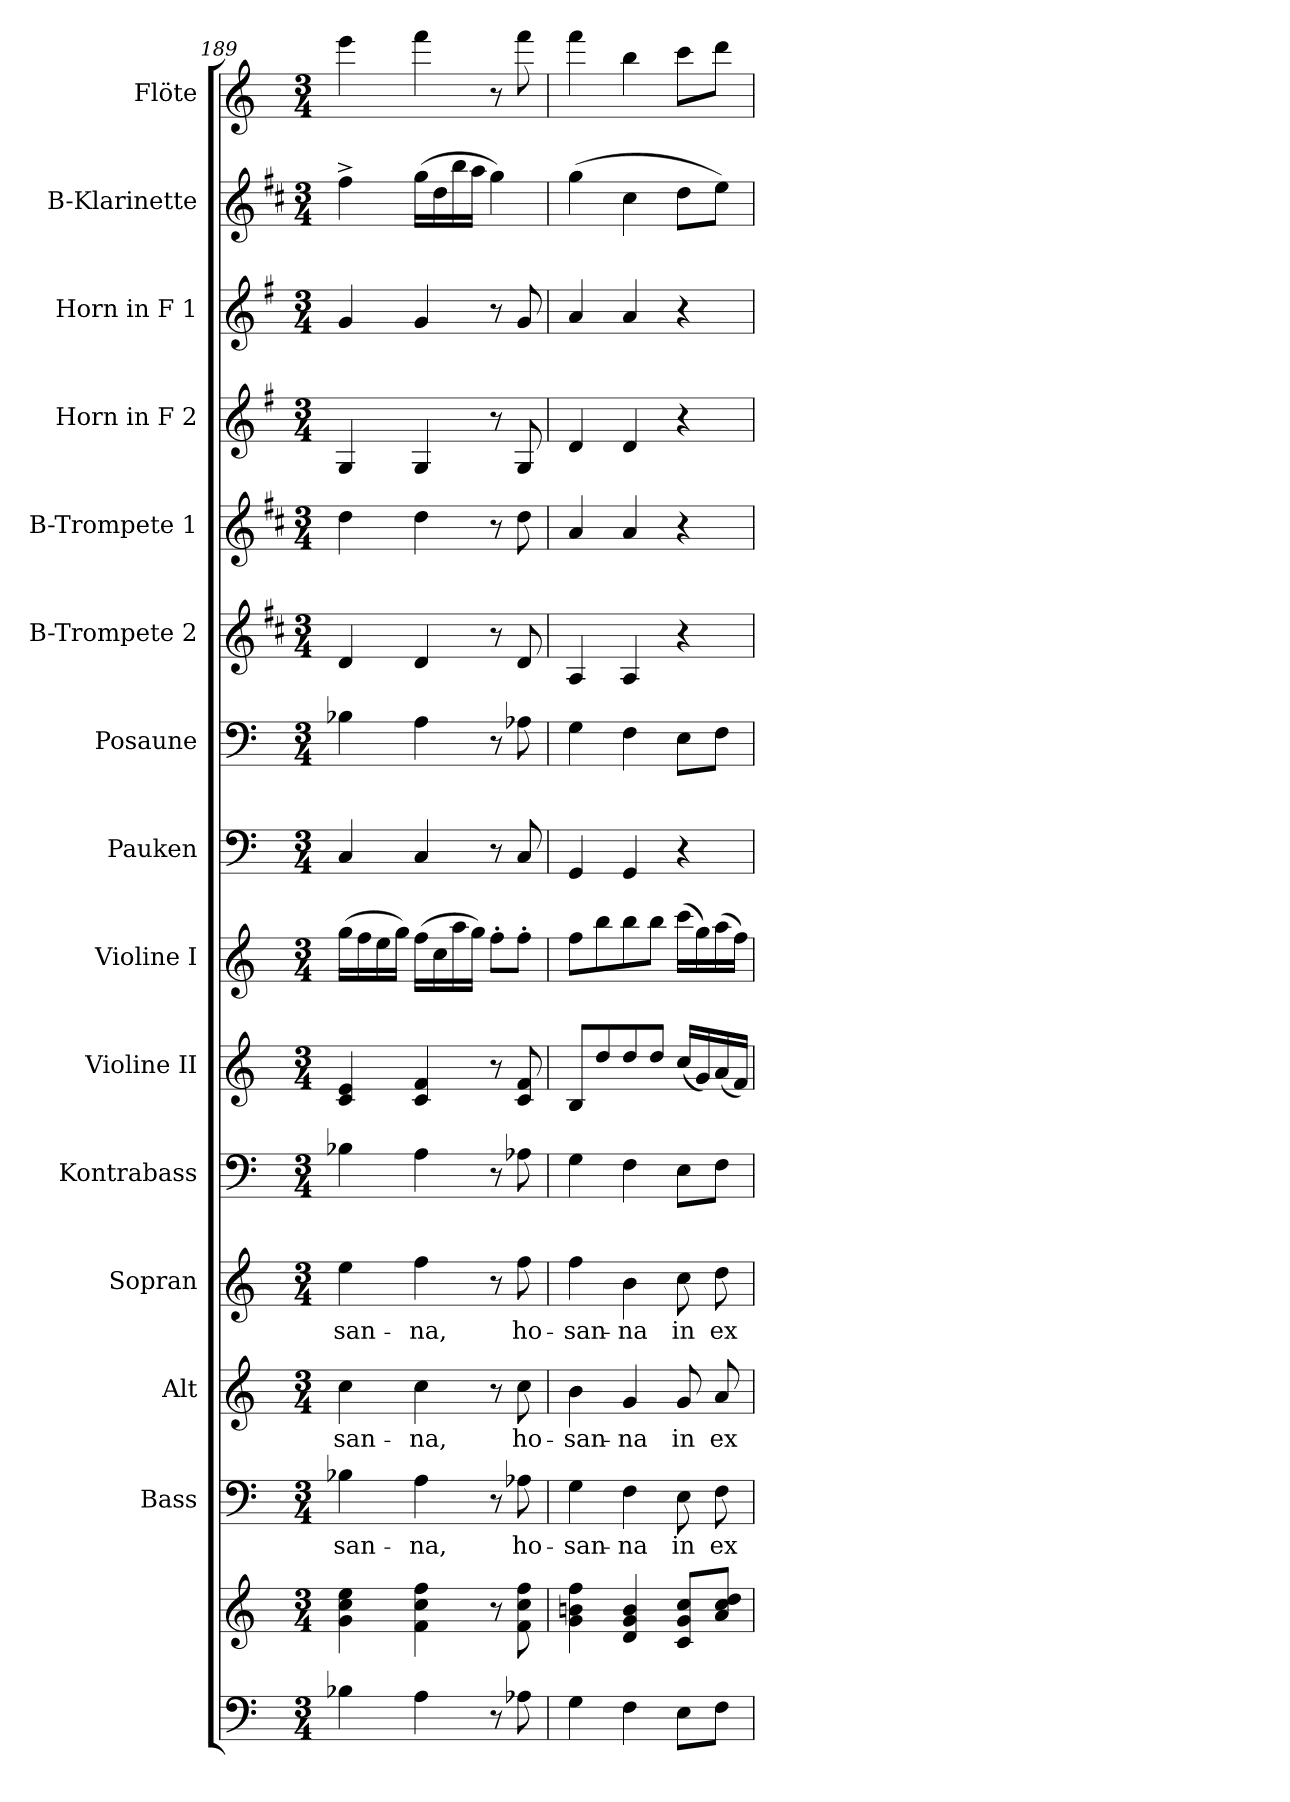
**kern	**kern	**kern	**text	**kern	**text	**kern	**text	**kern	**kern	**kern	**kern	**kern	**kern	**kern	**kern	**kern	**kern	**kern
*part15	*part15	*part14	*part14	*part13	*part13	*part12	*part12	*part11	*part10	*part9	*part8	*part7	*part6	*part5	*part4	*part3	*part2	*part1
*staff16	*staff15	*staff14	*staff14	*staff13	*staff13	*staff12	*staff12	*staff11	*staff10	*staff9	*staff8	*staff7	*staff6	*staff5	*staff4	*staff3	*staff2	*staff1
*	*	*I"Bass	*	*I"Alt	*	*I"Sopran	*	*I"Kontrabass	*I"Violine II	*I"Violine I	*I"Pauken	*I"Posaune	*I"B-Trompete 2	*I"B-Trompete 1	*I"Horn in F 2	*I"Horn in F 1	*I"B-Klarinette	*I"Flöte
*	*	*I'B.	*	*I'A.	*	*I'S.	*	*I'Kb.	*I'Vl. II	*I'Vl. I	*I'Pk.	*I'Pos.	*I'B Trp. 2	*I'B Trp. 1	*	*	*I'B Kl.	*I'Fl.
*clefF4	*clefG2	*clefF4	*	*clefG2	*	*clefG2	*	*clefF4	*clefG2	*clefG2	*clefF4	*clefF4	*clefG2	*clefG2	*clefG2	*clefG2	*clefG2	*clefG2
*	*	*	*	*	*	*	*	*ITrd7c12	*	*	*	*	*ITrd1c2	*ITrd1c2	*ITrd4c7	*ITrd4c7	*ITrd1c2	*
*k[]	*k[]	*k[]	*	*k[]	*	*k[]	*	*k[]	*k[]	*k[]	*k[]	*k[]	*k[]	*k[]	*k[]	*k[]	*k[]	*k[]
*C:	*C:	*C:	*	*C:	*	*C:	*	*C:	*C:	*C:	*C:	*C:	*C:	*C:	*C:	*C:	*C:	*C:
*M3/4	*M3/4	*M3/4	*	*M3/4	*	*M3/4	*	*M3/4	*M3/4	*M3/4	*M3/4	*M3/4	*M3/4	*M3/4	*M3/4	*M3/4	*M3/4	*M3/4
=189	=189	=189	=189	=189	=189	=189	=189	=189	=189	=189	=189	=189	=189	=189	=189	=189	=189	=189
!	!	!	!LO:LY:b	!	!LO:LY:b	!	!LO:LY:b	!	!	!	!	!	!	!	!	!	!	!
4B-X\	4g\ 4cc\ 4ee\	4B-X\	-san-	4cc\	-san-	4ee\	-san-	4BB-X\	4c/ 4e/	(>16gg\LL	4C/	4B-X\	4c/	4cc\	4C/	4c/	4ee^>\	4eee\
.	.	.	.	.	.	.	.	.	.	16ff\	.	.	.	.	.	.	.	.
.	.	.	.	.	.	.	.	.	.	16ee\	.	.	.	.	.	.	.	.
.	.	.	.	.	.	.	.	.	.	16gg\JJ)	.	.	.	.	.	.	.	.
!	!	!	!LO:LY:b	!	!LO:LY:b	!	!LO:LY:b	!	!	!	!	!	!	!	!	!	!	!
4A\	4f\ 4cc\ 4ff\	4A\	-na,	4cc\	-na,	4ff\	-na,	4AA\	4c/ 4f/	(>16ff\LL	4C/	4A\	4c/	4cc\	4C/	4c/	(>16ff\LL	4fff\
.	.	.	.	.	.	.	.	.	.	16cc\	.	.	.	.	.	.	16cc\	.
.	.	.	.	.	.	.	.	.	.	16aa\	.	.	.	.	.	.	16aa\	.
.	.	.	.	.	.	.	.	.	.	16gg\JJ)	.	.	.	.	.	.	16gg\JJ	.
8r	8r	8r	.	8r	.	8r	.	8r	8r	8ff'>\L	8r	8r	8r	8r	8r	8r	4ff\)	8r
!	!	!	!LO:LY:b	!	!LO:LY:b	!	!LO:LY:b	!	!	!	!	!	!	!	!	!	!	!
8A-X\	8f\ 8cc\ 8ff\	8A-X\	ho-	8cc\	ho-	8ff\	ho-	8AA-X\	8c/ 8f/	8ff'>\J	8C/	8A-X\	8c/	8cc\	8C/	8c/	.	8fff\
=190	=190	=190	=190	=190	=190	=190	=190	=190	=190	=190	=190	=190	=190	=190	=190	=190	=190	=190
!	!	!	!LO:LY:b	!	!LO:LY:b	!	!LO:LY:b	!	!	!	!	!	!	!	!	!	!	!
4G\	4g\ 4bn\ 4ff\	4G\	-san-	4b\	-san-	4ff\	-san-	4GG\	8B/L	8ff\L	4GG/	4G\	4G/	4g/	4G/	4d/	(>4ff\	4fff\
.	.	.	.	.	.	.	.	.	8dd/	8bb\	.	.	.	.	.	.	.	.
!	!	!	!LO:LY:b	!	!LO:LY:b	!	!LO:LY:b	!	!	!	!	!	!	!	!	!	!	!
4F\	4d/ 4g/ 4b/	4F\	-na	4g/	-na	4b\	-na	4FF\	8dd/	8bb\	4GG/	4F\	4G/	4g/	4G/	4d/	4b\	4bb\
.	.	.	.	.	.	.	.	.	8dd/J	8bb\J	.	.	.	.	.	.	.	.
!	!	!	!LO:LY:b	!	!LO:LY:b	!	!LO:LY:b	!	!	!	!	!	!	!	!	!	!	!
8E\L	8c/ 8g/ 8cc/L	8E\	in	8g/	in	8cc\	in	8EE\L	(<16cc/LL	(>16ccc\LL	4r	8E\L	4r	4r	4r	4r	8cc\L	8ccc\L
.	.	.	.	.	.	.	.	.	16g/)	16gg\)	.	.	.	.	.	.	.	.
!	!	!	!LO:LY:b	!	!LO:LY:b	!	!LO:LY:b	!	!	!	!	!	!	!	!	!	!	!
8F\J	8a/ 8cc/ 8dd/J	8F\	ex-	8a/	ex-	8dd\	ex-	8FF\J	(<16a/	(>16aa\	.	8F\J	.	.	.	.	8dd\J)	8ddd\J
.	.	.	.	.	.	.	.	.	16f/JJ)	16ff\JJ)	.	.	.	.	.	.	.	.
=	=	=	=	=	=	=	=	=	=	=	=	=	=	=	=	=	=	=
*-	*-	*-	*-	*-	*-	*-	*-	*-	*-	*-	*-	*-	*-	*-	*-	*-	*-	*-
